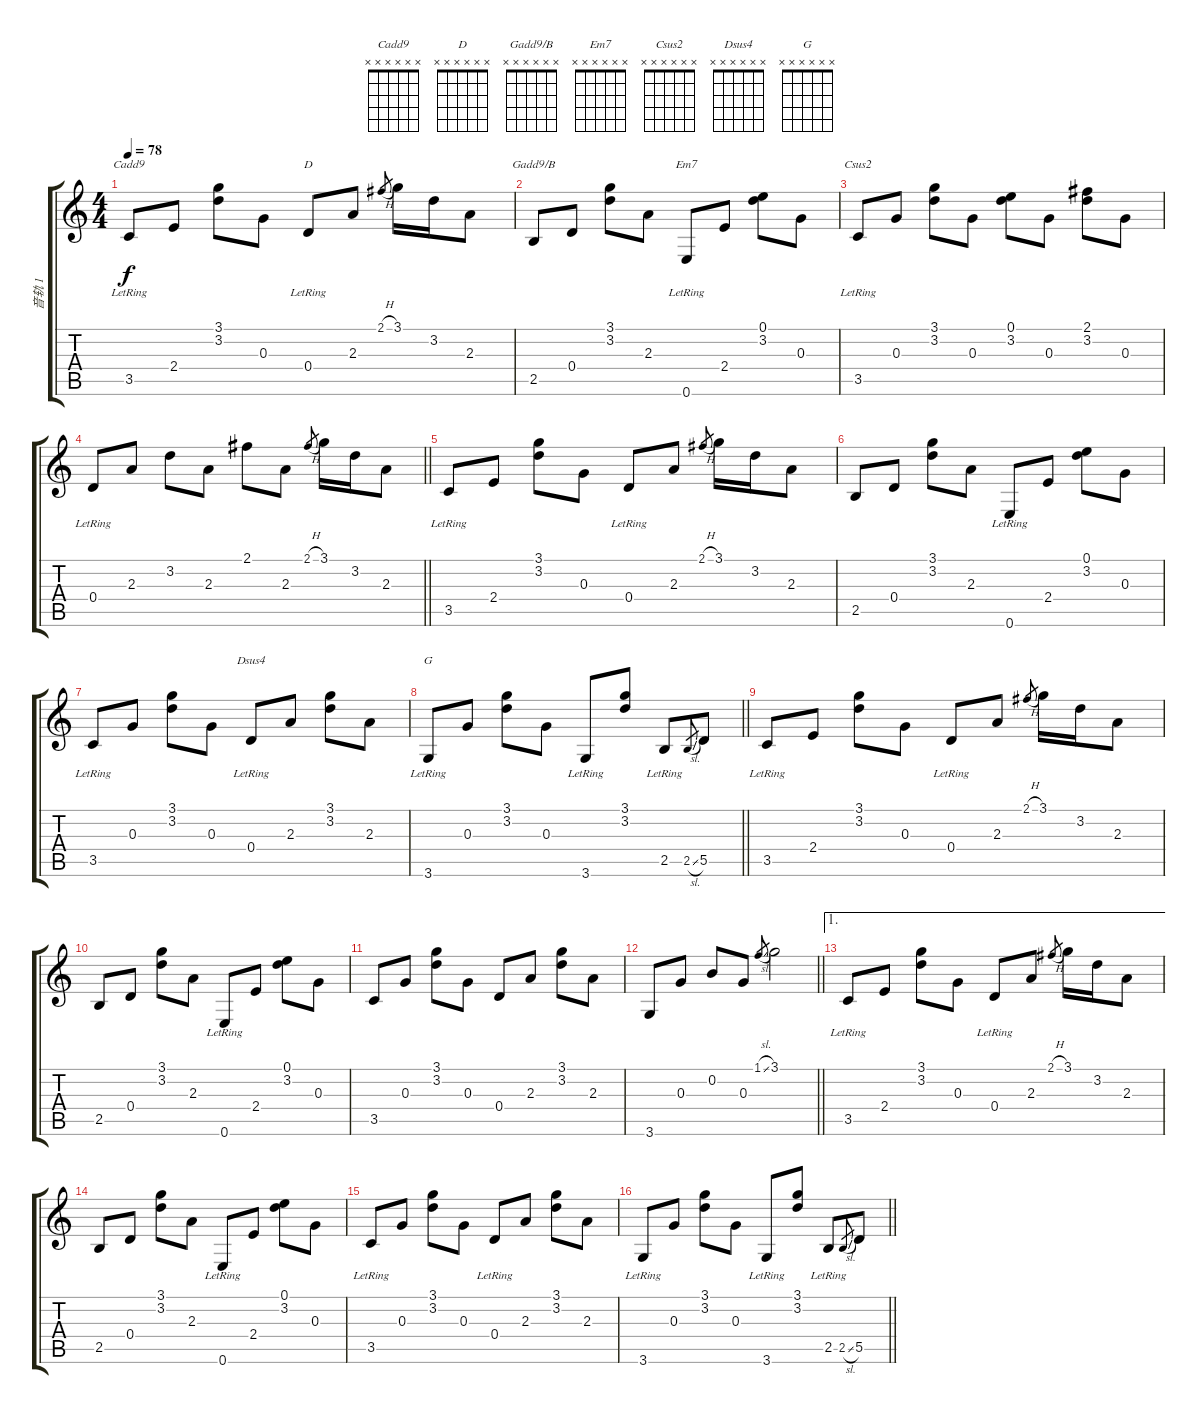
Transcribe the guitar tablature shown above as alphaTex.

\track ("音轨 1" "音轨 1") {instrument acousticguitarsteel}
\staff {score tabs}
\tuning (E4 B3 G3 D3 A2 E2) {hide}
\chord ("Cadd9" x x x x x x)
\chord ("D" x x x x x x)
\chord ("Gadd9/B" x x x x x x)
\chord ("Em7" x x x x x x)
\chord ("Csus2" x x x x x x)
\chord ("Dsus4" x x x x x x)
\chord ("G" x x x x x x)
\ts (4 4)
\tempo 78
\clef g2
\ks c
3.5{lr}.8{ch "Cadd9" dy f} 2.4.8 (3.1 3.2).8 0.3.8 0.4{lr}.8{ch "D"} 2.3.8 2.1{h}.8{gr} 3.1.16 3.2.16 2.3.8 |
2.5.8{ch "Gadd9/B"} 0.4.8 (3.1 3.2).8 2.3.8 0.6{lr}.8{ch "Em7"} 2.4.8 (0.1 3.2).8 0.3.8 |
3.5{lr}.8{ch "Csus2"} 0.3.8 (3.1 3.2).8 0.3.8 (0.1 3.2).8 0.3.8 (2.1 3.2).8 0.3.8 |
\barLineRight lightlight
0.4{lr}.8 2.3.8 3.2.8 2.3.8 2.1.8 2.3.8 2.1{h}.8{gr} 3.1.16 3.2.16 2.3.8 |
3.5{lr}.8 2.4.8 (3.1 3.2).8 0.3.8 0.4{lr}.8 2.3.8 2.1{h}.8{gr} 3.1.16 3.2.16 2.3.8 |
2.5.8 0.4.8 (3.1 3.2).8 2.3.8 0.6{lr}.8 2.4.8 (0.1 3.2).8 0.3.8 |
3.5{lr}.8 0.3.8 (3.1 3.2).8 0.3.8 0.4{lr}.8{ch "Dsus4"} 2.3.8 (3.1 3.2).8 2.3.8 |
\barLineRight lightlight
3.6{lr}.8{ch "G"} 0.3.8 (3.1 3.2).8 0.3.8 3.6{lr}.8 (3.1 3.2).8 2.5{lr}.8 2.5{sl}.8{gr} 5.5.8 |
3.5{lr}.8 2.4.8 (3.1 3.2).8 0.3.8 0.4{lr}.8 2.3.8 2.1{h}.8{gr} 3.1.16 3.2.16 2.3.8 |
2.5.8 0.4.8 (3.1 3.2).8 2.3.8 0.6{lr}.8 2.4.8 (0.1 3.2).8 0.3.8 |
3.5.8 0.3.8 (3.1 3.2).8 0.3.8 0.4.8 2.3.8 (3.1 3.2).8 2.3.8 |
\barLineRight lightlight
3.6.8 0.3.8 0.2.8 0.3.8 1.1{sl}.8{gr} 3.1.2 |
\ae 1
3.5{lr}.8 2.4.8 (3.1 3.2).8 0.3.8 0.4{lr}.8 2.3.8 2.1{h}.8{gr} 3.1.16 3.2.16 2.3.8 |
2.5.8 0.4.8 (3.1 3.2).8 2.3.8 0.6{lr}.8 2.4.8 (0.1 3.2).8 0.3.8 |
3.5{lr}.8 0.3.8 (3.1 3.2).8 0.3.8 0.4{lr}.8 2.3.8 (3.1 3.2).8 2.3.8 |
\barLineRight lightlight
3.6{lr}.8 0.3.8 (3.1 3.2).8 0.3.8 3.6{lr}.8 (3.1 3.2).8 2.5{lr}.8 2.5{sl}.8{gr} 5.5.8
